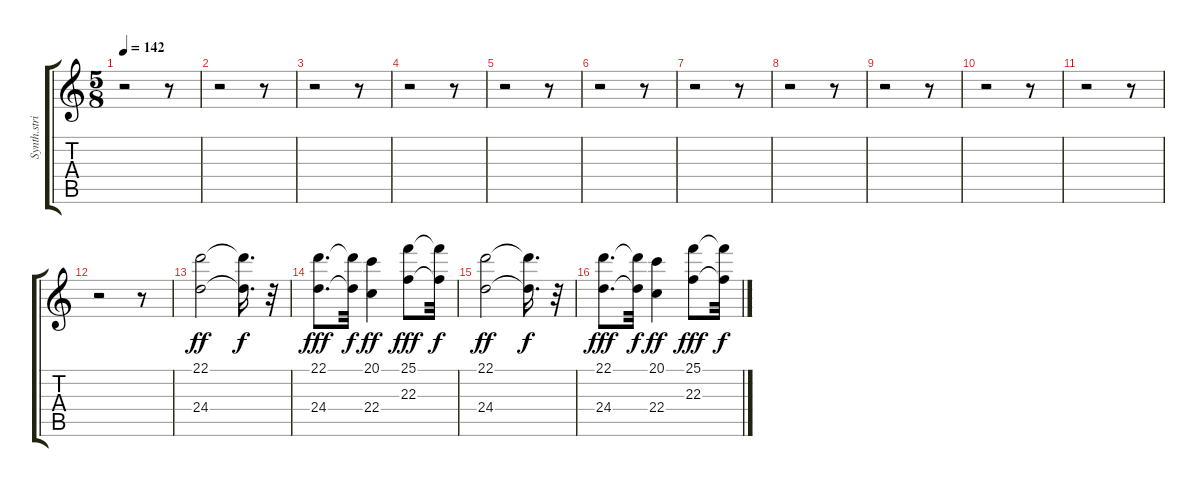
\track ("Synth.strings                       " "Synth.stri") {instrument synthstrings1}
\staff {score tabs}
\tuning (E4 B3 G3 D3 A2 E2) {hide}
\ts (5 8)
\tempo 142
\clef g2
\ks c
r.2{dy ff} r.8 |
r.2 r.8 |
r.2 r.8 |
r.2 r.8 |
r.2 r.8 |
r.2 r.8 |
r.2 r.8 |
r.2 r.8 |
r.2 r.8 |
r.2 r.8 |
r.2 r.8 |
r.2 r.8 |
(22.1 24.4).2 (22.1{t} 24.4{t}).16{d dy f} r.32 |
(22.1 24.4).8{d dy fff} (22.1{t} 24.4{t}).32{dy f} (20.1 22.4).4{dy ff} (25.1 22.3).8{dy fff} (25.1{t} 22.3{t}).32{dy f} |
(22.1 24.4).2{dy ff} (22.1{t} 24.4{t}).16{d dy f} r.32 |
(22.1 24.4).8{d dy fff} (22.1{t} 24.4{t}).32{dy f} (20.1 22.4).4{dy ff} (25.1 22.3).8{dy fff} (25.1{t} 22.3{t}).32{dy f}
